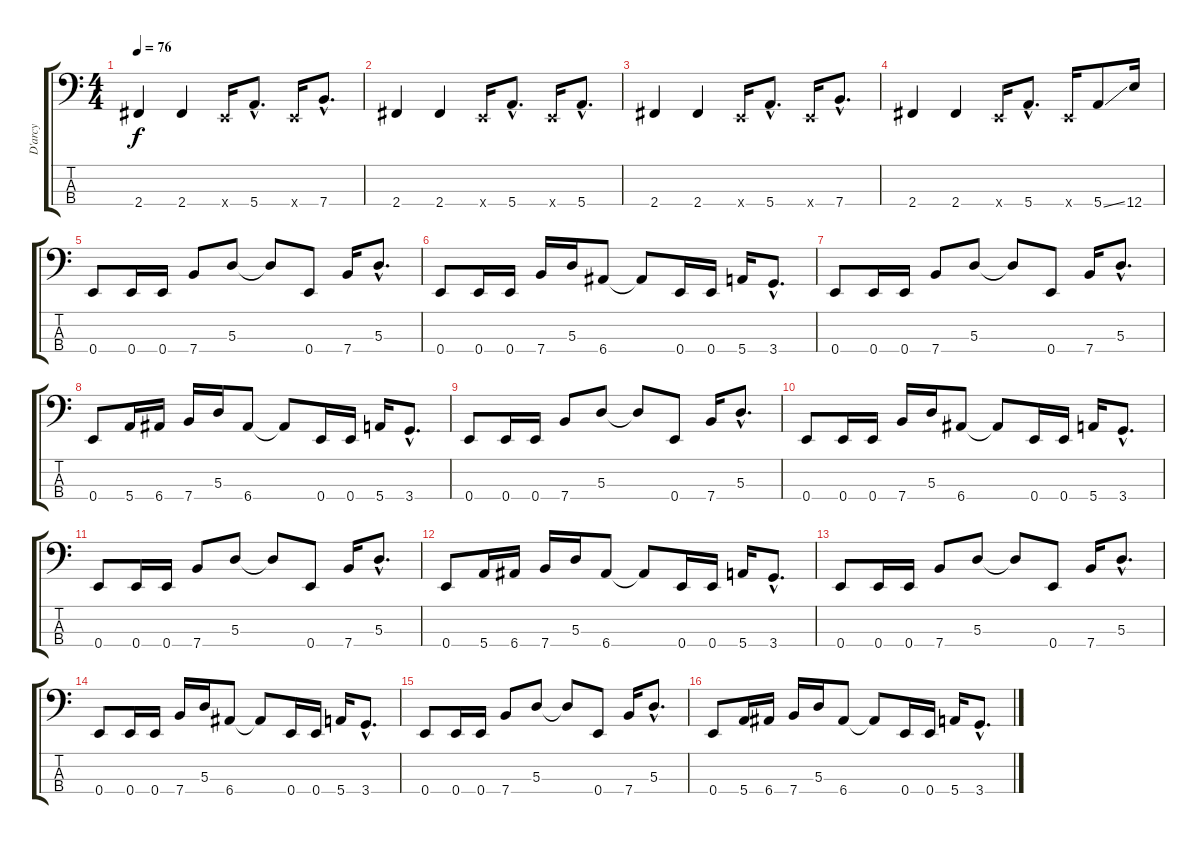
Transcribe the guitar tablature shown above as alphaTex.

\track ("D'arcy" "D'arcy") {instrument electricbassfinger}
\staff {score tabs}
\tuning (G2 D2 A1 E1) {hide}
\ts (4 4)
\tempo 76
\clef f4
\ks c
2.4.4{dy f} 2.4.4 0.4{x}.16 5.4{hac}.8{d} 0.4{x}.16 7.4{hac}.8{d} |
2.4.4 2.4.4 0.4{x}.16 5.4{hac}.8{d} 0.4{x}.16 5.4{hac}.8{d} |
2.4.4 2.4.4 0.4{x}.16 5.4{hac}.8{d} 0.4{x}.16 7.4{hac}.8{d} |
2.4.4 2.4.4 0.4{x}.16 5.4{hac}.8{d} 0.4{x}.16 5.4{ss}.8 12.4.16 |
0.4.8 0.4.16 0.4.16 7.4.8 5.3.8 5.3{t}.8 0.4.8 7.4.16 5.3{hac}.8{d} |
0.4.8 0.4.16 0.4.16 7.4.16 5.3.16 6.4.8 6.4{t}.8 0.4.16 0.4.16 5.4.16 3.4{hac}.8{d} |
0.4.8 0.4.16 0.4.16 7.4.8 5.3.8 5.3{t}.8 0.4.8 7.4.16 5.3{hac}.8{d} |
0.4.8 5.4.16 6.4.16 7.4.16 5.3.16 6.4.8 6.4{t}.8 0.4.16 0.4.16 5.4.16 3.4{hac}.8{d} |
0.4.8 0.4.16 0.4.16 7.4.8 5.3.8 5.3{t}.8 0.4.8 7.4.16 5.3{hac}.8{d} |
0.4.8 0.4.16 0.4.16 7.4.16 5.3.16 6.4.8 6.4{t}.8 0.4.16 0.4.16 5.4.16 3.4{hac}.8{d} |
0.4.8 0.4.16 0.4.16 7.4.8 5.3.8 5.3{t}.8 0.4.8 7.4.16 5.3{hac}.8{d} |
0.4.8 5.4.16 6.4.16 7.4.16 5.3.16 6.4.8 6.4{t}.8 0.4.16 0.4.16 5.4.16 3.4{hac}.8{d} |
0.4.8 0.4.16 0.4.16 7.4.8 5.3.8 5.3{t}.8 0.4.8 7.4.16 5.3{hac}.8{d} |
0.4.8 0.4.16 0.4.16 7.4.16 5.3.16 6.4.8 6.4{t}.8 0.4.16 0.4.16 5.4.16 3.4{hac}.8{d} |
0.4.8 0.4.16 0.4.16 7.4.8 5.3.8 5.3{t}.8 0.4.8 7.4.16 5.3{hac}.8{d} |
0.4.8 5.4.16 6.4.16 7.4.16 5.3.16 6.4.8 6.4{t}.8 0.4.16 0.4.16 5.4.16 3.4{hac}.8{d}
